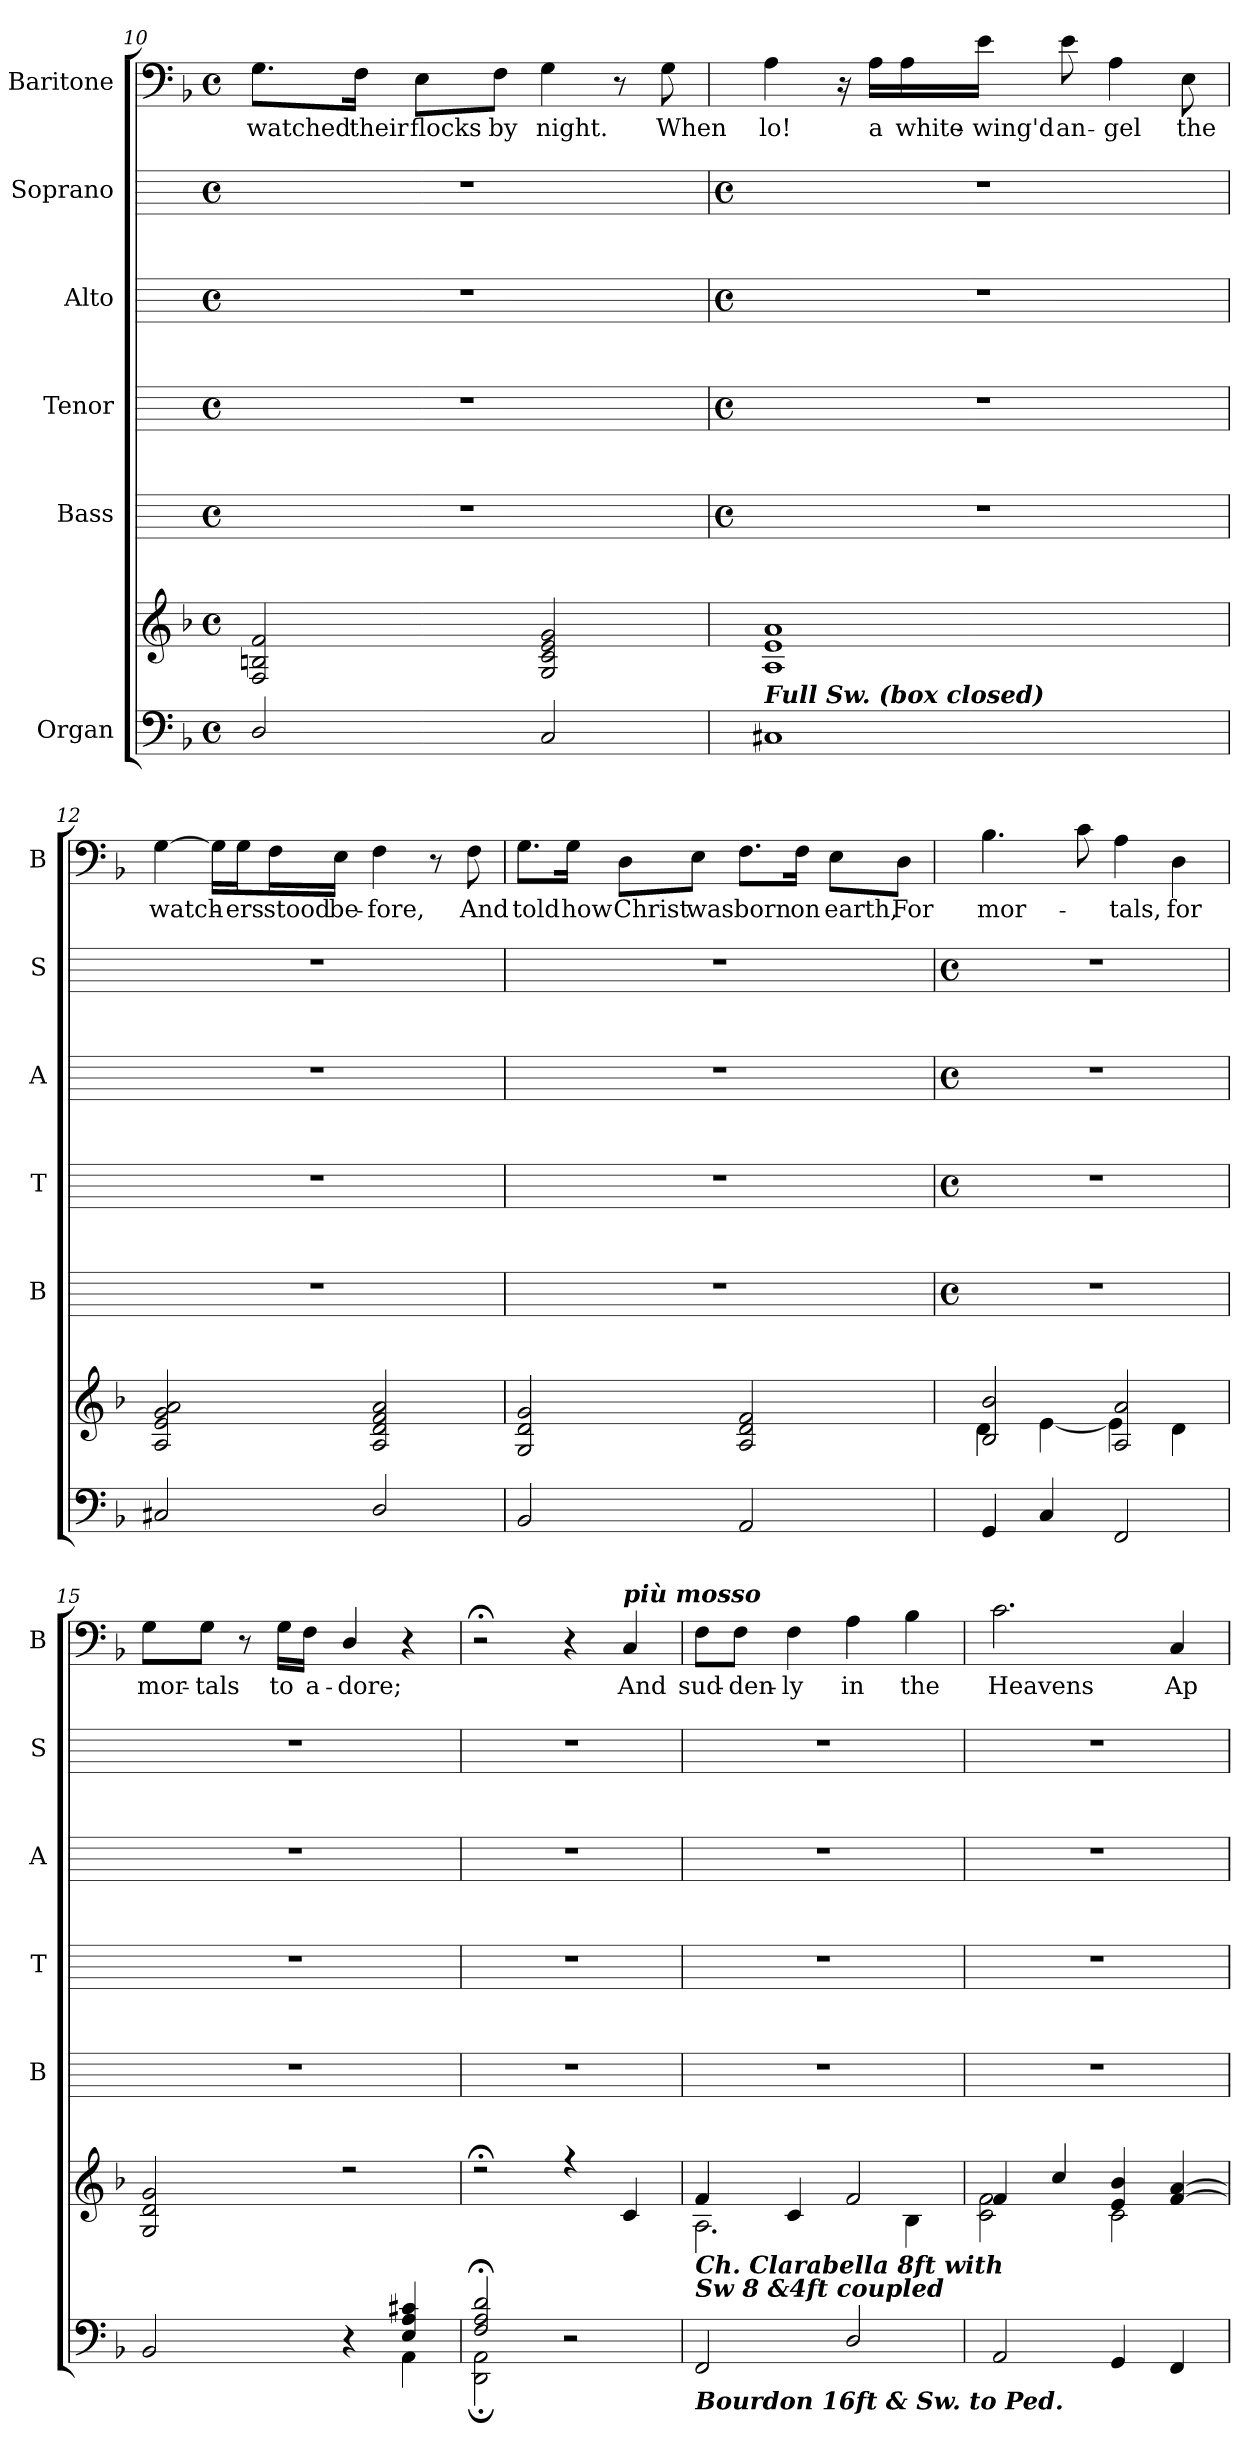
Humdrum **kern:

**kern	**kern	**kern	**kern	**kern	**kern	**kern	**text
*part6	*part6	*part5	*part4	*part3	*part2	*part1	*part1
*staff7	*staff6	*staff5	*staff4	*staff3	*staff2	*staff1	*staff1
*I"Organ	*	*I"Bass	*I"Tenor	*I"Alto	*I"Soprano	*I"Baritone	*
*	*	*I'B	*I'T	*I'A	*I'S	*I'B	*
*clefF4	*clefG2	*	*	*	*	*clefF4	*
*k[b-]	*k[b-]	*	*	*	*	*k[b-]	*
*F:	*F:	*	*	*	*	*F:	*
*M4/4	*M4/4	*M4/4	*M4/4	*M4/4	*M4/4	*M4/4	*
*met(c)	*met(c)	*met(c)	*met(c)	*met(c)	*met(c)	*met(c)	*
=10	=10	=10	=10	=10	=10	=10	=10
*^	*	*	*	*	*	*	*
!	!	!	!	!	!	!	!	!LO:LY:b
2D/	1ryy	2F 2Bn 2f	1r	1r	1r	1r	8.G\L	watched
!	!	!	!	!	!	!	!	!LO:LY:b
.	.	.	.	.	.	.	16F\Jk	their
!	!	!	!	!	!	!	!	!LO:LY:b
.	.	.	.	.	.	.	8E\L	flocks
!	!	!	!	!	!	!	!	!LO:LY:b
.	.	.	.	.	.	.	8F\J	by
!	!	!	!	!	!	!	!	!LO:LY:b
2C/	.	2G 2c 2e 2g	.	.	.	.	4G	night.
.	.	.	.	.	.	.	8r	.
!	!	!	!	!	!	!	!	!LO:LY:b
.	.	.	.	.	.	.	8G	When
*v	*v	*	*	*	*	*	*	*
!!LO:LB:g=z
=11	=11	=11	=11	=11	=11	=11	=11
*	*	*M4/4	*M4/4	*M4/4	*M4/4	*	*
*	*	*met(c)	*met(c)	*met(c)	*met(c)	*	*
!LO:TX:a:Bi:t=Full Sw. (box closed)	!	!	!	!	!	!	!
!	!	!	!	!	!	!	!LO:LY:b
1C#X	1A 1e 1a	1r	1r	1r	1r	4A	lo!
.	.	.	.	.	.	16r	.
!	!	!	!	!	!	!	!LO:LY:b
.	.	.	.	.	.	16A\LL	a
!	!	!	!	!	!	!	!LO:LY:b
.	.	.	.	.	.	16A\	white-
!	!	!	!	!	!	!	!LO:LY:b
.	.	.	.	.	.	16e\JJ	-wing'd
!	!	!	!	!	!	!	!LO:LY:b
.	.	.	.	.	.	8e	an-
!	!	!	!	!	!	!	!LO:LY:b
.	.	.	.	.	.	4A	-gel
!	!	!	!	!	!	!	!LO:LY:b
.	.	.	.	.	.	8E	the
=12	=12	=12	=12	=12	=12	=12	=12
!	!	!	!	!	!	!	!LO:LY:b
2C#X	2A 2e 2g 2a	1r	1r	1r	1r	[4G	watch-
.	.	.	.	.	.	16G\LL]	.
!	!	!	!	!	!	!	!LO:LY:b
.	.	.	.	.	.	16G\J	ers
!	!	!	!	!	!	!	!LO:LY:b
.	.	.	.	.	.	16F\L	stood
!	!	!	!	!	!	!	!LO:LY:b
.	.	.	.	.	.	16E\JJ	be-
!	!	!	!	!	!	!	!LO:LY:b
2D/	2A 2d 2f 2a	.	.	.	.	4F	-fore,
.	.	.	.	.	.	8r	.
!	!	!	!	!	!	!	!LO:LY:b
.	.	.	.	.	.	8F	And
=13	=13	=13	=13	=13	=13	=13	=13
!	!	!	!	!	!	!	!LO:LY:b
2BB-	2G 2d 2g	1r	1r	1r	1r	8.G\L	told
!	!	!	!	!	!	!	!LO:LY:b
.	.	.	.	.	.	16G\Jk	how
!	!	!	!	!	!	!	!LO:LY:b
.	.	.	.	.	.	8D\L	Christ
!	!	!	!	!	!	!	!LO:LY:b
.	.	.	.	.	.	8E\J	was
!	!	!	!	!	!	!	!LO:LY:b
2AA	2A 2d 2f	.	.	.	.	8.F\L	born
!	!	!	!	!	!	!	!LO:LY:b
.	.	.	.	.	.	16F\Jk	on
!	!	!	!	!	!	!	!LO:LY:b
.	.	.	.	.	.	8E\L	earth,
!	!	!	!	!	!	!	!LO:LY:b
.	.	.	.	.	.	8D\J	For
!!LO:LB:g=z
=14	=14	=14	=14	=14	=14	=14	=14
*	*	*M4/4	*M4/4	*M4/4	*M4/4	*	*
*	*	*met(c)	*met(c)	*met(c)	*met(c)	*	*
*^	*^	*	*	*	*	*	*
!	!	!	!	!	!	!	!	!	!LO:LY:b
4GG/	1ryy	2B-/ 2b-/	4d\	1r	1r	1r	1r	4.B-	mor-
4C/	.	.	[4e\	.	.	.	.	.	.
.	.	.	.	.	.	.	.	8c	.
!	!	!	!	!	!	!	!	!	!LO:LY:b
2FF/	.	2A/ 2a/	4e\]	.	.	.	.	4A	-tals,
!	!	!	!	!	!	!	!	!	!LO:LY:b
.	.	.	4d\	.	.	.	.	4D	for
=15	=15	=15	=15	=15	=15	=15	=15	=15	=15
!	!	!	!	!	!	!	!	!	!LO:LY:b
2BB-/	2.ryy	2G/ 2d/ 2g/	1ryy	1r	1r	1r	1r	8G\L	mor-
!	!	!	!	!	!	!	!	!	!LO:LY:b
.	.	.	.	.	.	.	.	8G\J	-tals
.	.	.	.	.	.	.	.	8r	.
!	!	!	!	!	!	!	!	!	!LO:LY:b
.	.	.	.	.	.	.	.	16G\LL	to
!	!	!	!	!	!	!	!	!	!LO:LY:b
.	.	.	.	.	.	.	.	16F\JJ	a-
!	!	!	!	!	!	!	!	!	!LO:LY:b
4r	.	2r	.	.	.	.	.	4D/	-dore;
4E/ 4A/ 4c#X/	4AA\	.	.	.	.	.	.	4r	.
=16	=16	=16	=16	=16	=16	=16	=16	=16	=16
2F/;< 2A/;< 2d/;<	2DD\; 2AA\;	2r;<	1r;<yy	1r	1r	1r	1r	2r;<	.
2r	2ryy	4r	.	.	.	.	.	4r	.
!	!	!	!	!	!	!	!	!LO:TX:a:Bi:t=più mosso	!
!	!	!	!	!	!	!	!	!	!LO:LY:b
.	.	4c/	.	.	.	.	.	4C	And
=17	=17	=17	=17	=17	=17	=17	=17	=17	=17
!	!	!LO:TX:b:Bi:t=Ch. Clarabella 8ft with \nSw 8 &4ft coupled	!	!	!	!	!	!	!
!LO:TX:b:Bi:t=Bourdon 16ft & Sw. to Ped.	!	!	!	!	!	!	!	!	!
!	!	!	!	!	!	!	!	!	!LO:LY:b
2FF/	1ryy	4f/	2.A\	1r	1r	1r	1r	8F\L	sud-
!	!	!	!	!	!	!	!	!	!LO:LY:b
.	.	.	.	.	.	.	.	8F\J	-den-
!	!	!	!	!	!	!	!	!	!LO:LY:b
.	.	4c/	.	.	.	.	.	4F	-ly
!	!	!	!	!	!	!	!	!	!LO:LY:b
2D/	.	2f/	.	.	.	.	.	4A	in
!	!	!	!	!	!	!	!	!	!LO:LY:b
.	.	.	4B-\	.	.	.	.	4B-	the
=18	=18	=18	=18	=18	=18	=18	=18	=18	=18
!	!	!	!	!	!	!	!	!	!LO:LY:b
2AA/	1ryy	4f/	2c\ 2f\	1r	1r	1r	1r	2.c	Heavens
.	.	4cc/	.	.	.	.	.	.	.
4GG/	.	4e/ 4b-/	2c\	.	.	.	.	.	.
!	!	!	!	!	!	!	!	!	!LO:LY:b
4FF/	.	[4f/ [4a/	.	.	.	.	.	4C	Ap-
*v	*v	*	*	*	*	*	*	*	*
*	*v	*v	*	*	*	*	*	*
=	=	=	=	=	=	=	=
*-	*-	*-	*-	*-	*-	*-	*-
